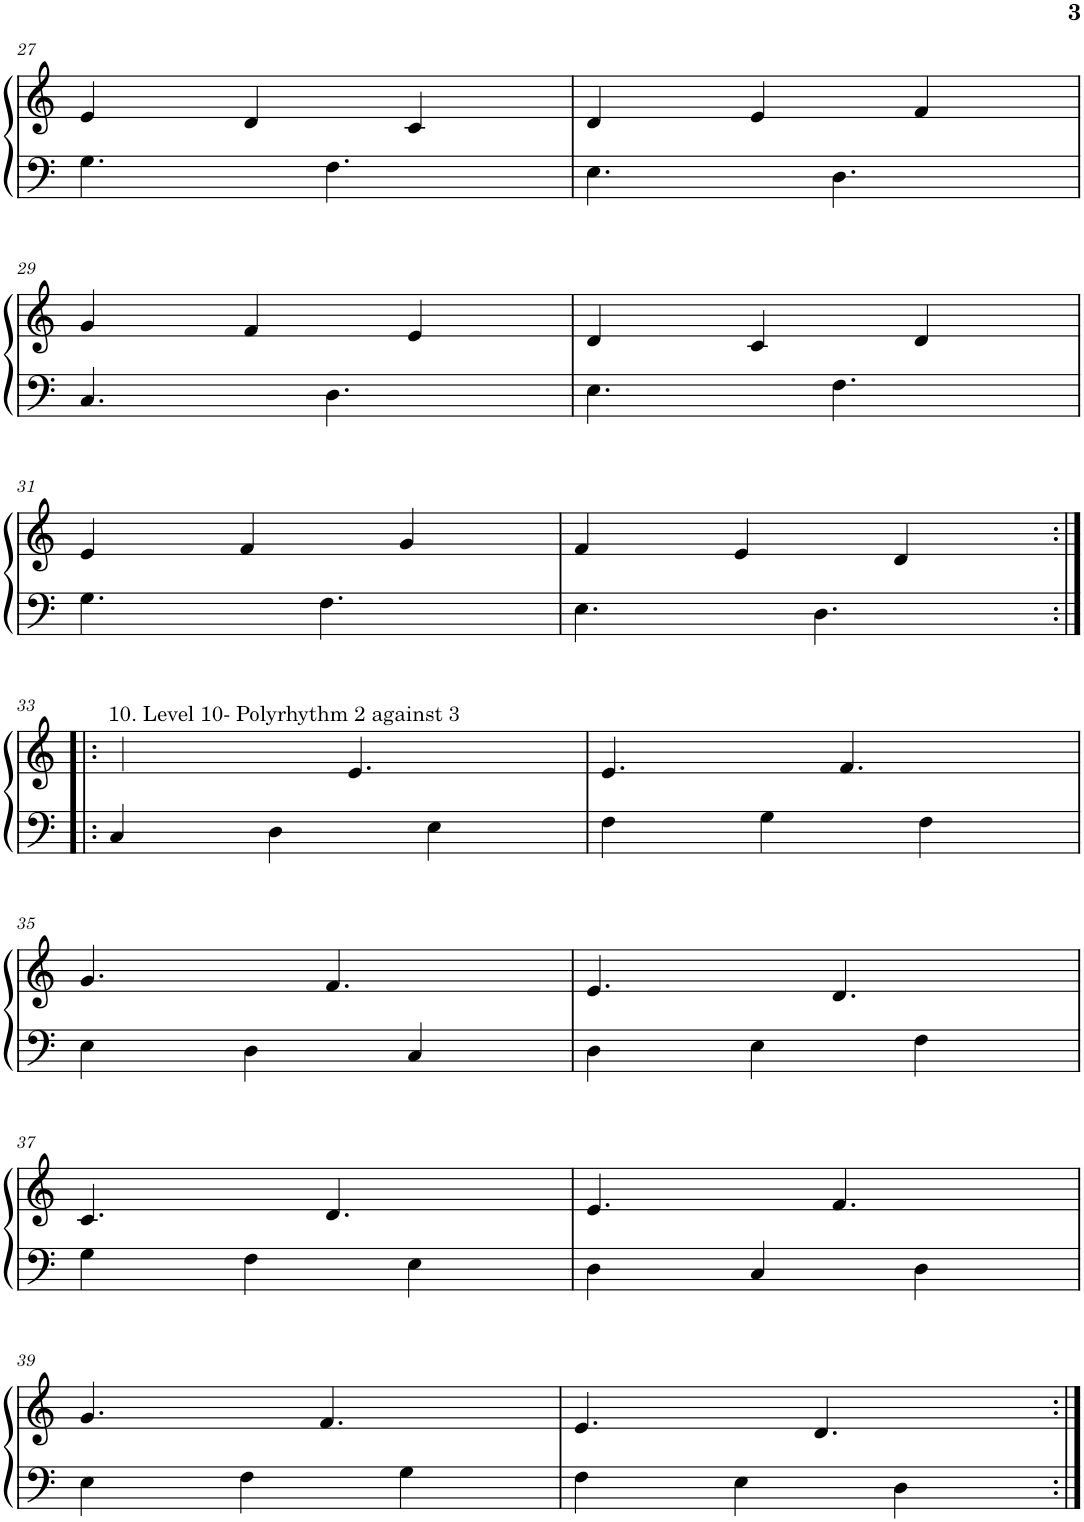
**kern	**kern
*part1	*part1
*staff2	*staff1
*I"Piano	*
*I'Pno.	*
!!LO:PB:g=z
*clefF4	*clefG2
*k[]	*k[]
*M6/8	*M6/8
=27	=27
4.G\	4e/
.	4d/
4.F\	.
.	4c/
=28	=28
4.E\	4d/
.	4e/
4.D\	.
.	4f/
!!LO:LB:g=z
=29	=29
4.C/	4g/
.	4f/
4.D\	.
.	4e/
=30	=30
4.E\	4d/
.	4c/
4.F\	.
.	4d/
!!LO:LB:g=z
=31	=31
4.G\	4e/
.	4f/
4.F\	.
.	4g/
=32	=32
4.E\	4f/
.	4e/
4.D\	.
.	4d/
!!LO:LB:g=z
=33:|!|:	=33:|!|:
!	!LO:TX:a:t=10. Level 10- Polyrhythm 2 against 3
4C/	4.e/
4D\	.
.	4.e/
4E\	.
=34	=34
4F\	4.e/
4G\	.
.	4.f/
4F\	.
!!LO:LB:g=z
=35	=35
4E\	4.g/
4D\	.
.	4.f/
4C/	.
=36	=36
4D\	4.e/
4E\	.
.	4.d/
4F\	.
!!LO:LB:g=z
=37	=37
4G\	4.c/
4F\	.
.	4.d/
4E\	.
=38	=38
4D\	4.e/
4C/	.
.	4.f/
4D\	.
!!LO:LB:g=z
=39	=39
4E\	4.g/
4F\	.
.	4.f/
4G\	.
=40	=40
4F\	4.e/
4E\	.
.	4.d/
4D\	.
=:|!	=:|!
*-	*-
